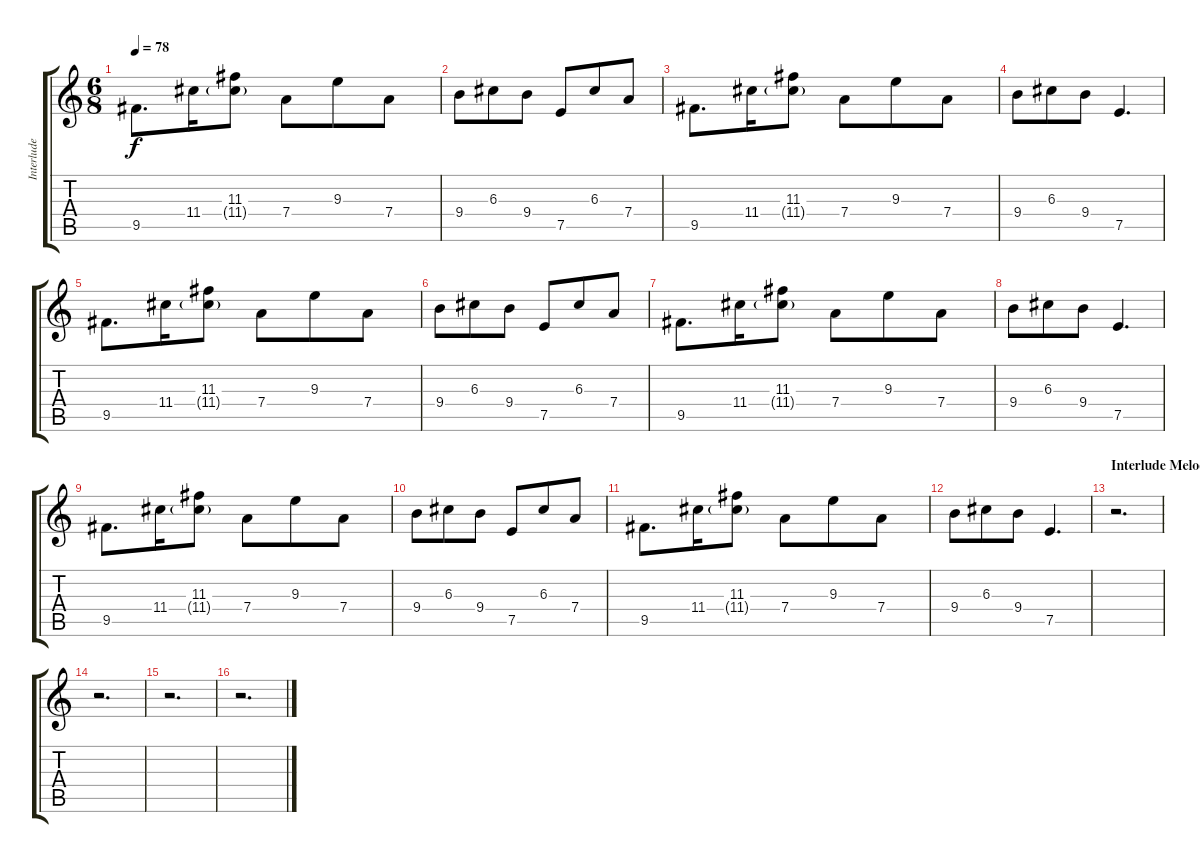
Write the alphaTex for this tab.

\track ("Interlude Guitar II" "Interlude ") {instrument electricguitarclean}
\staff {score tabs}
\tuning (E4 B3 G3 D3 A2 E2) {hide}
\ts (6 8)
\tempo 78
\clef g2
\ks c
9.5.8{d dy f} 11.4.16 (11.3 11.4{g}).8 7.4.8 9.3.8 7.4.8 |
9.4.8 6.3.8 9.4.8 7.5.8 6.3.8 7.4.8 |
9.5.8{d} 11.4.16 (11.3 11.4{g}).8 7.4.8 9.3.8 7.4.8 |
9.4.8 6.3.8 9.4.8 7.5.4{d} |
9.5.8{d} 11.4.16 (11.3 11.4{g}).8 7.4.8 9.3.8 7.4.8 |
9.4.8 6.3.8 9.4.8 7.5.8 6.3.8 7.4.8 |
9.5.8{d} 11.4.16 (11.3 11.4{g}).8 7.4.8 9.3.8 7.4.8 |
9.4.8 6.3.8 9.4.8 7.5.4{d} |
9.5.8{d} 11.4.16 (11.3 11.4{g}).8 7.4.8 9.3.8 7.4.8 |
9.4.8 6.3.8 9.4.8 7.5.8 6.3.8 7.4.8 |
9.5.8{d} 11.4.16 (11.3 11.4{g}).8 7.4.8 9.3.8 7.4.8 |
9.4.8 6.3.8 9.4.8 7.5.4{d} |
\section ("" "Interlude Melody")
r.2{d} |
r.2{d} |
r.2{d} |
r.2{d}
